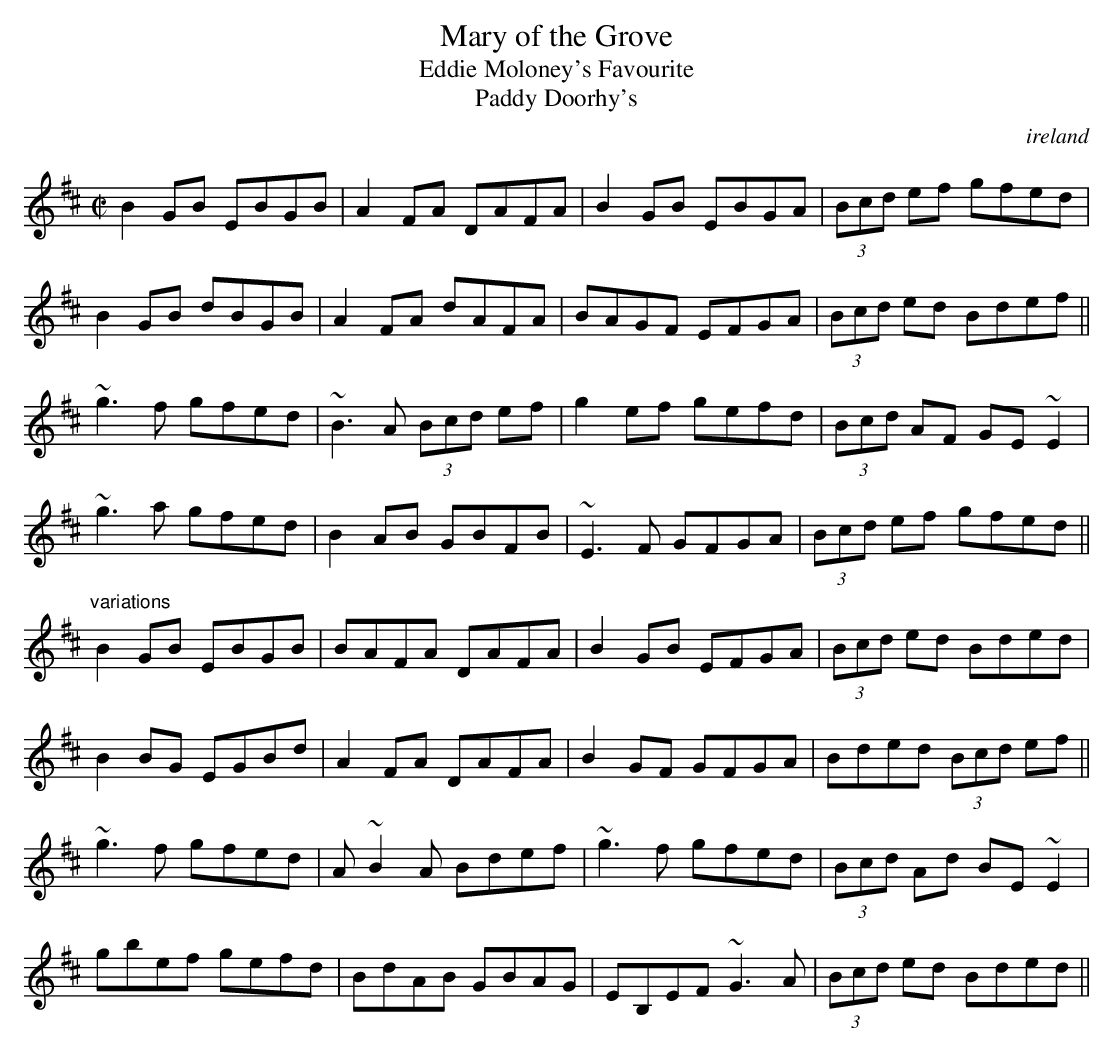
X:1
T:Mary of the Grove
T:Eddie Moloney's Favourite
T:Paddy Doorhy's
O:ireland
M:C|
K:Edor
B2GB EBGB|A2FA DAFA|B2GB EBGA|(3Bcd ef gfed|
B2GB dBGB|A2FA dAFA|BAGF EFGA|(3Bcd ed Bdef||
~g3f gfed|~B3A (3Bcd ef|g2ef gefd|(3Bcd AF GE~E2|
~g3a gfed|B2AB GBFB|~E3F GFGA|(3Bcd ef gfed||
"variations"
B2GB EBGB|BAFA DAFA|B2GB EFGA|(3Bcd ed Bded|
B2BG EGBd|A2FA DAFA|B2GF GFGA|Bded (3Bcd ef||
~g3f gfed|A~B2A Bdef|~g3f gfed|(3Bcd Ad BE~E2|
gbef gefd|BdAB GBAG|EB,EF ~G3A|(3Bcd ed Bded||
